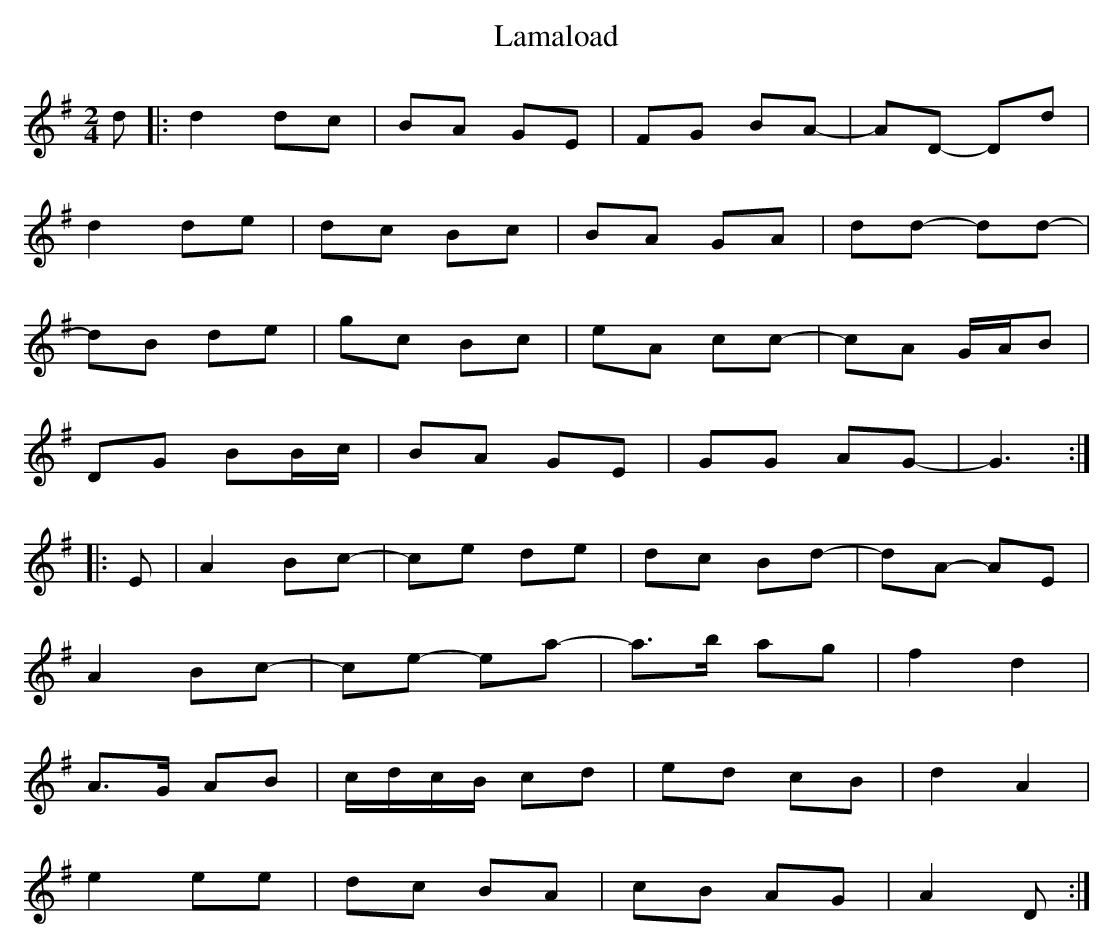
X:1
T: Lamaload
M: 2/4
L: 1/8
K: Gmaj
d|:d2dc|BA GE|FG BA|-AD -Dd|
d2de|dc Bc|BA GA|dd- dd-|
dB de|gc Bc|eA cc-|cA G/A/B|
DG BB/c/|BA GE|GG AG-|G3:|
|:E|A2Bc-|ce de|dc Bd-|dA -AE|
A2Bc-|ce -ea-|a>b ag|f2 d2|
A>G AB|c/d/c/B/ cd|ed cB|d2A2|
e2ee|dc BA|cB AG|A2D:|
